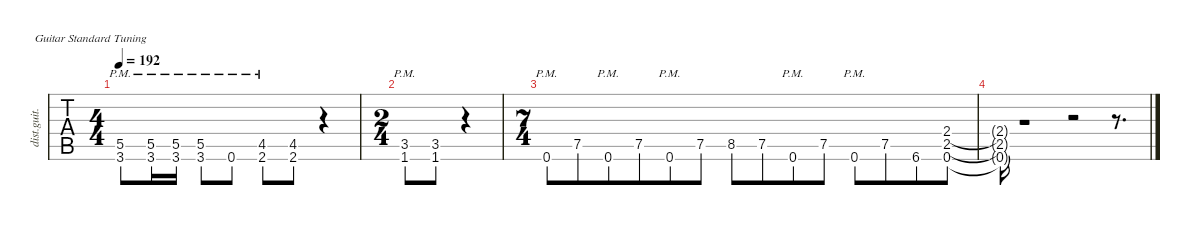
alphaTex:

\defaultSystemsLayout 4
\hideDynamics
\bracketExtendMode nobrackets
\otherSystemsTrackNameOrientation horizontal
\track ("Rhythm Guitar (James)" "dist.guit.") {defaultSystemsLayout 4 multiBarRest instrument distortionguitar}
\staff {tabs}
\tuning (E4 B3 G3 D3 A2 E2)
\ts (4 4)
\beaming (8 2 2 2 2)
\tempo 192
\clef g2
\ks c
(3.6{pm} 5.5{pm}).8{dy mf} (3.6{pm} 5.5{pm}).16 (3.6{pm} 5.5{pm}).16 (3.6{pm} 5.5{pm}).8 0.6{pm}.8 (2.6{pm acc #} 4.5{pm acc #}).8 (2.6{acc #} 4.5{acc #}).8 r.4 |
\ts (2 4)
\beaming (8 2 2)
(1.6{pm} 3.5{pm}).8 (1.6 3.5).8 r.4 |
\ts (7 4)
\beaming (8 6 4 4)
0.6{pm}.8 7.5.8 0.6{pm}.8 7.5.8 0.6{pm}.8 7.5.8 8.5.8 7.5.8 0.6{pm}.8 7.5.8 0.6{pm}.8 7.5.8 6.6{acc #}.8 (2.5 0.6 2.4).8 |
(0.6{t} 2.5{t} 2.4{t}).16 r.1 r.2 r.8{d}
